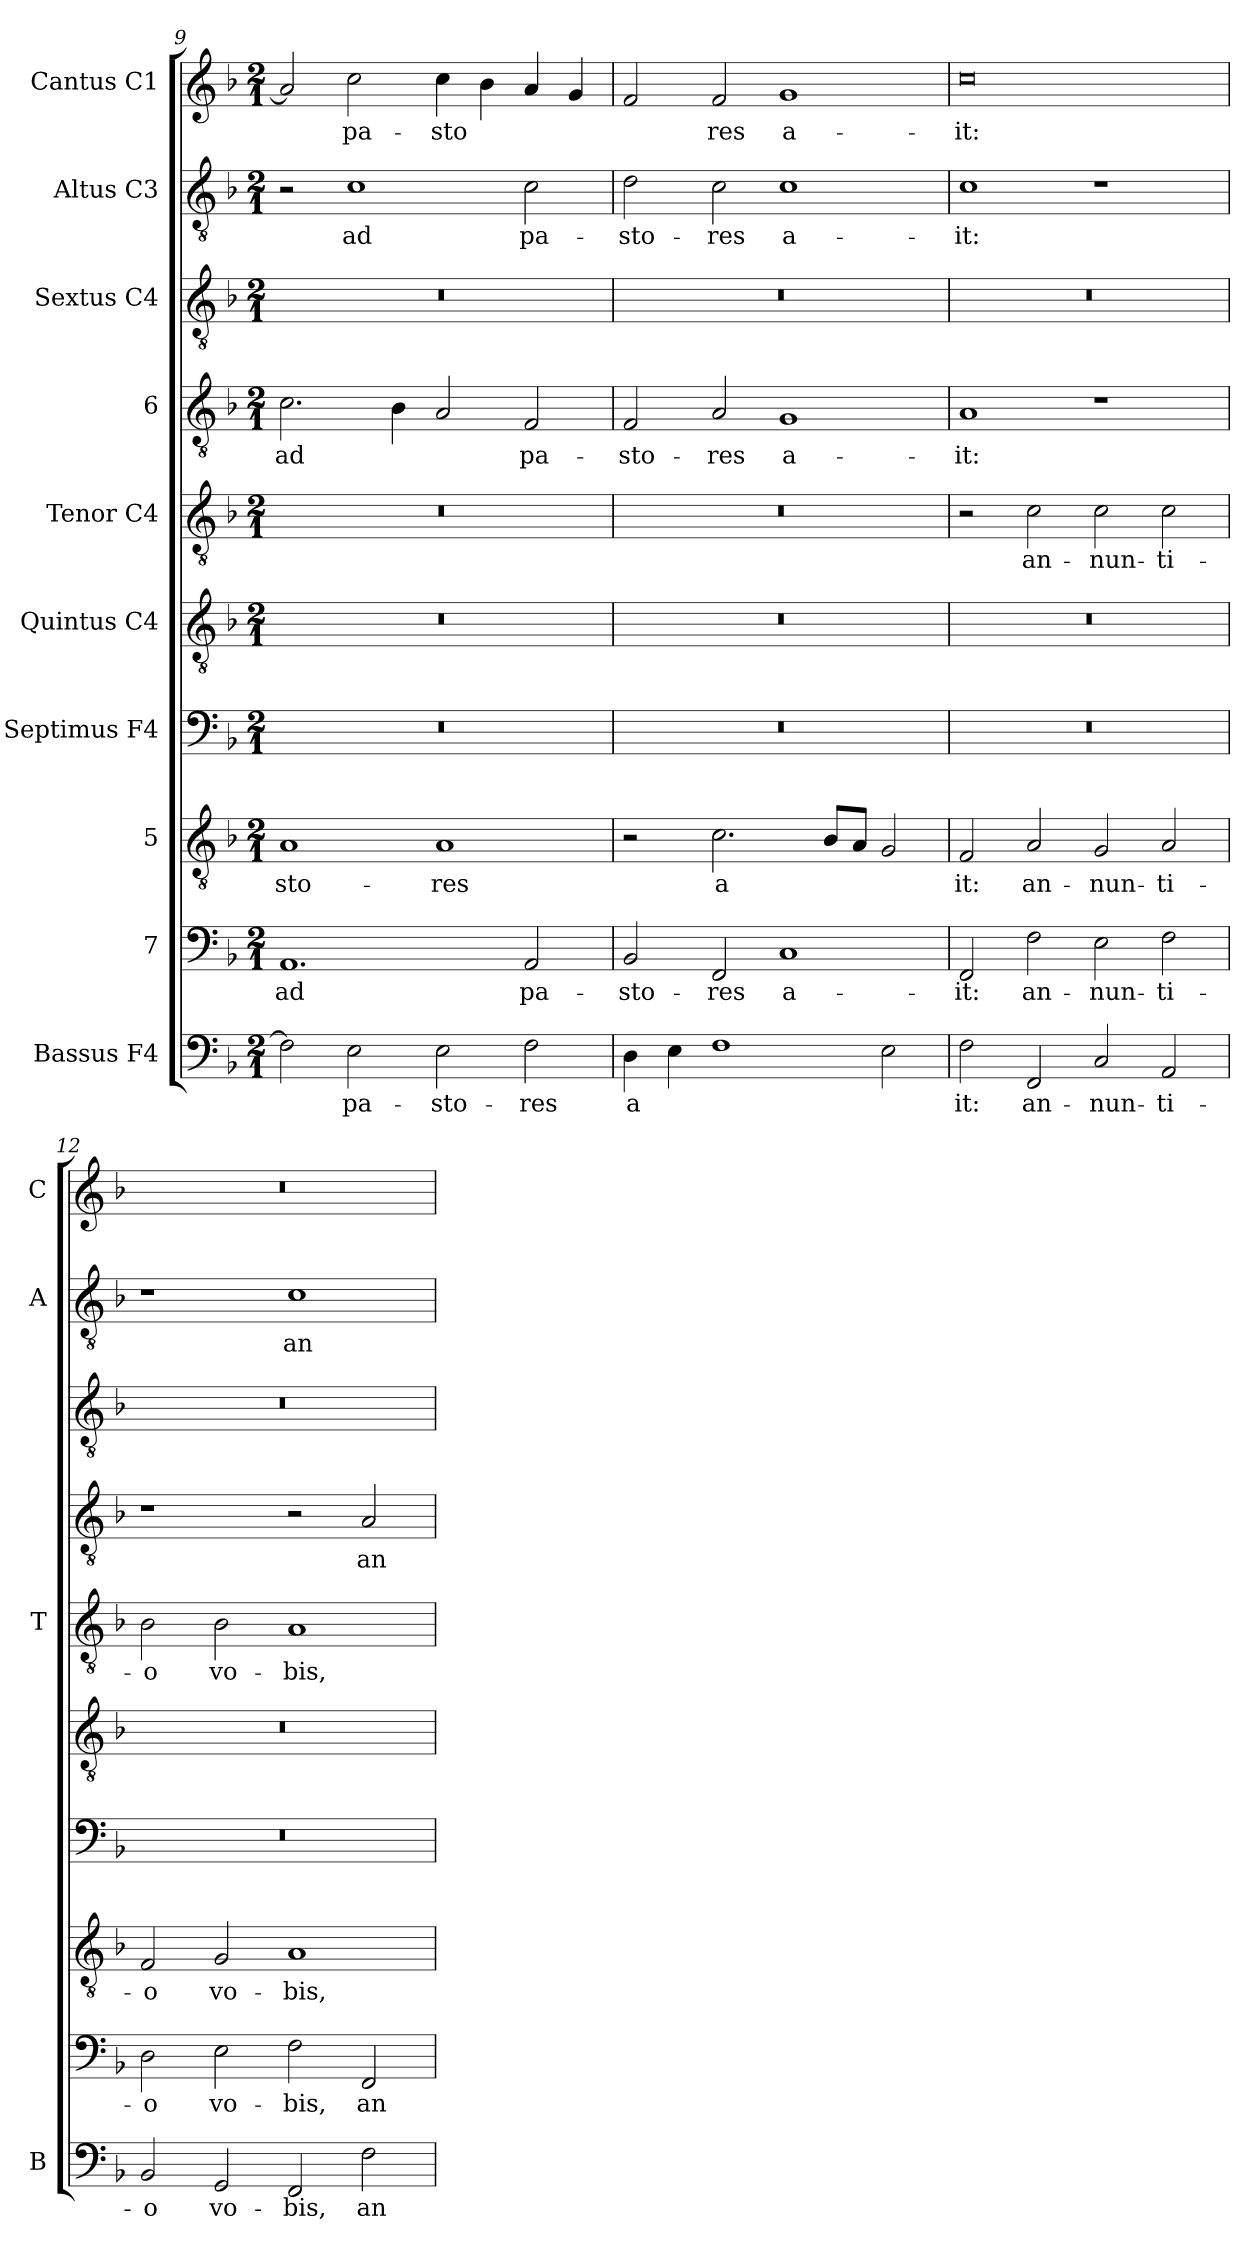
**kern	**text	**kern	**text	**kern	**text	**kern	**kern	**kern	**text	**kern	**text	**kern	**kern	**text	**kern	**text
*part10	*part10	*part9	*part9	*part8	*part8	*part7	*part6	*part5	*part5	*part4	*part4	*part3	*part2	*part2	*part1	*part1
*staff10	*staff10	*staff9	*staff9	*staff8	*staff8	*staff7	*staff6	*staff5	*staff5	*staff4	*staff4	*staff3	*staff2	*staff2	*staff1	*staff1
*I"Bassus  F4	*	*I"7	*	*I"5	*	*I"Septimus  F4	*I"Quintus  C4	*I"Tenor  C4	*	*I"6	*	*I"Sextus  C4	*I"Altus  C3	*	*I"Cantus  C1	*
*I'B	*	*	*	*	*	*	*	*I'T	*	*	*	*	*I'A	*	*I'C	*
*clefF4	*	*clefF4	*	*clefGv2	*	*clefF4	*clefGv2	*clefGv2	*	*clefGv2	*	*clefGv2	*clefGv2	*	*clefG2	*
*k[b-]	*	*k[b-]	*	*k[b-]	*	*k[b-]	*k[b-]	*k[b-]	*	*k[b-]	*	*k[b-]	*k[b-]	*	*k[b-]	*
*F:	*	*F:	*	*F:	*	*F:	*F:	*F:	*	*F:	*	*F:	*F:	*	*F:	*
*M2/1	*	*M2/1	*	*M2/1	*	*M2/1	*M2/1	*M2/1	*	*M2/1	*	*M2/1	*M2/1	*	*M2/1	*
=9	=9	=9	=9	=9	=9	=9	=9	=9	=9	=9	=9	=9	=9	=9	=9	=9
!	!LO:LY:b:cj	!	!LO:LY:b:cj	!	!LO:LY:b:cj	!	!	!	!	!	!LO:LY:b:cj	!	!	!	!	!LO:LY:b:cj
2F\]	.	1.AA	ad	1A	-sto-	0r	0r	0r	.	2.c\	ad	0r	2r	.	2a/]	.
!	!LO:LY:b:cj	!	!	!	!	!	!	!	!	!	!	!	!	!LO:LY:b:cj	!	!LO:LY:b:cj
2E\	pa-	.	.	.	.	.	.	.	.	.	.	.	1c	ad	2cc\	pa-
!	!	!	!	!	!	!	!	!	!	!	!LO:LY:b:cj	!	!	!	!	!
.	.	.	.	.	.	.	.	.	.	4B-\	.	.	.	.	.	.
!	!LO:LY:b:cj	!	!	!	!LO:LY:b:cj	!	!	!	!	!	!LO:LY:b:cj	!	!	!	!	!LO:LY:b:cj
2E\	-sto-	.	.	1A	-res	.	.	.	.	2A/	.	.	.	.	4cc\	-sto-
!	!	!	!	!	!	!	!	!	!	!	!	!	!	!	!	!LO:LY:b:cj
.	.	.	.	.	.	.	.	.	.	.	.	.	.	.	4b-\	--
!	!LO:LY:b:cj	!	!LO:LY:b:cj	!	!	!	!	!	!	!	!LO:LY:b:cj	!	!	!LO:LY:b:cj	!	!LO:LY:b:cj
2F\	-res	2AA/	pa-	.	.	.	.	.	.	2F/	pa-	.	2c\	pa-	4a/	--
!	!	!	!	!	!	!	!	!	!	!	!	!	!	!	!	!LO:LY:b:cj
.	.	.	.	.	.	.	.	.	.	.	.	.	.	.	4g/	--
=10	=10	=10	=10	=10	=10	=10	=10	=10	=10	=10	=10	=10	=10	=10	=10	=10
!	!LO:LY:b:cj	!	!LO:LY:b:cj	!	!	!	!	!	!	!	!LO:LY:b:cj	!	!	!LO:LY:b:cj	!	!LO:LY:b:cj
4D\	a-	2BB-/	-sto-	2r	.	0r	0r	0r	.	2F/	-sto-	0r	2d\	-sto-	2f/	--
!	!LO:LY:b:cj	!	!	!	!	!	!	!	!	!	!	!	!	!	!	!
4E\	--	.	.	.	.	.	.	.	.	.	.	.	.	.	.	.
!	!LO:LY:b:cj	!	!LO:LY:b:cj	!	!LO:LY:b:cj	!	!	!	!	!	!LO:LY:b:cj	!	!	!LO:LY:b:cj	!	!LO:LY:b:cj
1F	--	2FF/	-res	2.c\	a-	.	.	.	.	2A/	-res	.	2c\	-res	2f/	-res
!	!	!	!LO:LY:b:cj	!	!	!	!	!	!	!	!LO:LY:b:cj	!	!	!LO:LY:b:cj	!	!LO:LY:b:cj
.	.	1C	a-	.	.	.	.	.	.	1G	a-	.	1c	a-	1g	a-
!	!	!	!	!	!LO:LY:b:cj	!	!	!	!	!	!	!	!	!	!	!
.	.	.	.	8B-/L	--	.	.	.	.	.	.	.	.	.	.	.
!	!	!	!	!	!LO:LY:b:cj	!	!	!	!	!	!	!	!	!	!	!
.	.	.	.	8A/J	--	.	.	.	.	.	.	.	.	.	.	.
!	!LO:LY:b:cj	!	!	!	!LO:LY:b:cj	!	!	!	!	!	!	!	!	!	!	!
2E\	--	.	.	2G/	--	.	.	.	.	.	.	.	.	.	.	.
!!LO:PB:g=z
=11	=11	=11	=11	=11	=11	=11	=11	=11	=11	=11	=11	=11	=11	=11	=11	=11
!	!LO:LY:b:cj	!	!LO:LY:b:cj	!	!LO:LY:b:cj	!	!	!	!	!	!LO:LY:b:cj	!	!	!LO:LY:b:cj	!	!LO:LY:b:cj
2F\	-it:	2FF/	-it:	2F/	-it:	0r	0r	2r	.	1A	-it:	0r	1c	-it:	0cc	-it:
!	!LO:LY:b:cj	!	!LO:LY:b:cj	!	!LO:LY:b:cj	!	!	!	!LO:LY:b:cj	!	!	!	!	!	!	!
2FF/	an-	2F\	an-	2A/	an-	.	.	2c\	an-	.	.	.	.	.	.	.
!	!LO:LY:b:cj	!	!LO:LY:b:cj	!	!LO:LY:b:cj	!	!	!	!LO:LY:b:cj	!	!	!	!	!	!	!
2C/	-nun-	2E\	-nun-	2G/	-nun-	.	.	2c\	-nun-	1r	.	.	1r	.	.	.
!	!LO:LY:b:cj	!	!LO:LY:b:cj	!	!LO:LY:b:cj	!	!	!	!LO:LY:b:cj	!	!	!	!	!	!	!
2AA/	-ti-	2F\	-ti-	2A/	-ti-	.	.	2c\	-ti-	.	.	.	.	.	.	.
=12	=12	=12	=12	=12	=12	=12	=12	=12	=12	=12	=12	=12	=12	=12	=12	=12
!	!LO:LY:b:cj	!	!LO:LY:b:cj	!	!LO:LY:b:cj	!	!	!	!LO:LY:b:cj	!	!	!	!	!	!	!
2BB-/	-o	2D\	-o	2F/	-o	0r	0r	2B-\	-o	1r	.	0r	1r	.	0r	.
!	!LO:LY:b:cj	!	!LO:LY:b:cj	!	!LO:LY:b:cj	!	!	!	!LO:LY:b:cj	!	!	!	!	!	!	!
2GG/	vo-	2E\	vo-	2G/	vo-	.	.	2B-\	vo-	.	.	.	.	.	.	.
!	!LO:LY:b:cj	!	!LO:LY:b:cj	!	!LO:LY:b:cj	!	!	!	!LO:LY:b:cj	!	!	!	!	!LO:LY:b:cj	!	!
2FF/	-bis,	2F\	-bis,	1A	-bis,	.	.	1A	-bis,	2r	.	.	1c	an-	.	.
!	!LO:LY:b:cj	!	!LO:LY:b:cj	!	!	!	!	!	!	!	!LO:LY:b:cj	!	!	!	!	!
2F\	an-	2FF/	an-	.	.	.	.	.	.	2A/	an-	.	.	.	.	.
=	=	=	=	=	=	=	=	=	=	=	=	=	=	=	=	=
*-	*-	*-	*-	*-	*-	*-	*-	*-	*-	*-	*-	*-	*-	*-	*-	*-
